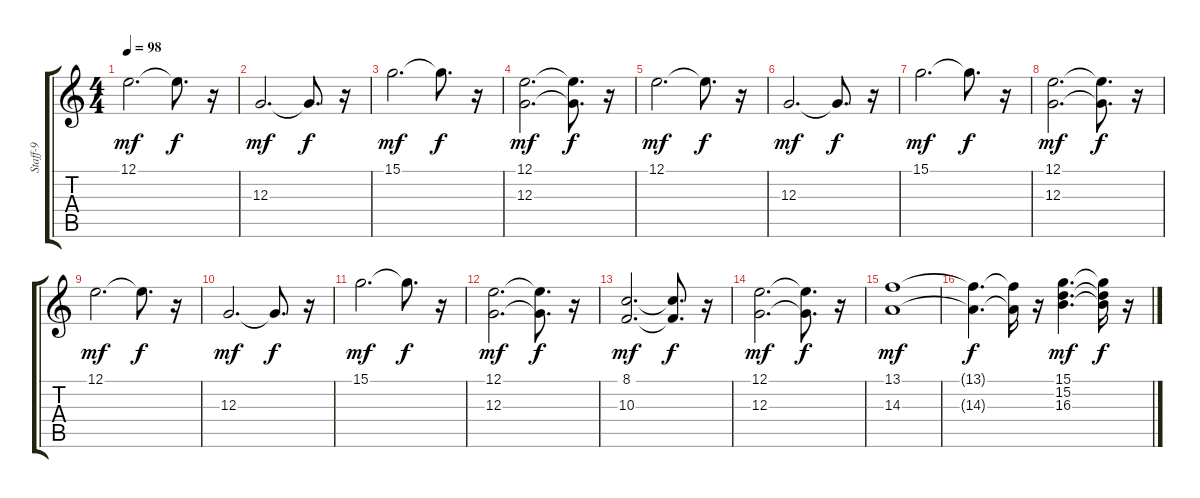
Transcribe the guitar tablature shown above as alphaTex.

\track ("Staff-9" "Staff-9") {instrument electricpiano1}
\staff {score tabs}
\tuning (E4 B3 G3 D3 A2 E2) {hide}
\ts (4 4)
\tempo 98
\clef g2
\ks c
12.1.2{d dy mf volume 1} 12.1{t}.8{d dy f} r.16 |
12.3.2{d dy mf volume 1} 12.3{t}.8{d dy f} r.16 |
15.1.2{d dy mf volume 1} 15.1{t}.8{d dy f} r.16 |
(12.1 12.3).2{d dy mf volume 1} (12.1{t} 12.3{t}).8{d dy f} r.16 |
12.1.2{d dy mf volume 1} 12.1{t}.8{d dy f} r.16 |
12.3.2{d dy mf volume 1} 12.3{t}.8{d dy f} r.16 |
15.1.2{d dy mf volume 1} 15.1{t}.8{d dy f} r.16 |
(12.1 12.3).2{d dy mf volume 1} (12.1{t} 12.3{t}).8{d dy f} r.16 |
12.1.2{d dy mf volume 1} 12.1{t}.8{d dy f} r.16 |
12.3.2{d dy mf volume 1} 12.3{t}.8{d dy f} r.16 |
15.1.2{d dy mf volume 1} 15.1{t}.8{d dy f} r.16 |
(12.1 12.3).2{d dy mf volume 1} (12.1{t} 12.3{t}).8{d dy f} r.16 |
(8.1 10.3).2{d dy mf volume 1} (8.1{t} 10.3{t}).8{d dy f} r.16 |
(12.1 12.3).2{d dy mf volume 1} (12.1{t} 12.3{t}).8{d dy f} r.16 |
(13.1 14.3).1{dy mf volume 1} |
(13.1{t} 14.3{t}).4{d dy f} (13.1{t} 14.3{t}).16 r.16 (15.1 15.2 16.3).4{d dy mf volume 1} (15.1{t} 15.2{t} 16.3{t}).16{dy f} r.16
